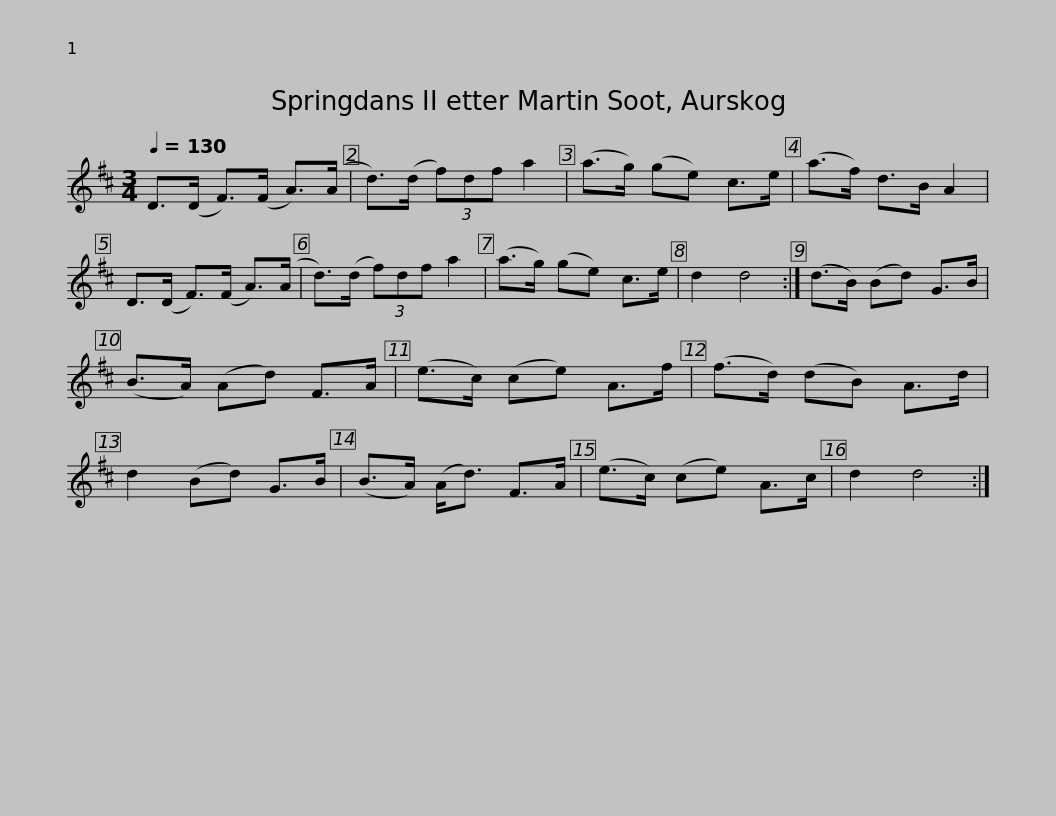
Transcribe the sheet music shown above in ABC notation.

X:1
L:1/8
Q:1/4=130
M:3/4
I:linebreak $
K:D
V:1 treble
V:1
 D>(D F>)(F A>)(A | d>)(d (3f)df a2 | (a>g) (ge) c>e | (a>f) d>B A2 |$ D>(D F>)(F A>)(A | %5
 d>)(d (3f)df a2 | (a>g) (ge) c>e | d2 d4 :|$ (d>B) (Bd) G>B | (B>A) (Ad) F>A | %10
 (e>c) (ce) A>f | (f>d) (dB) A>d |$ d2 (Bd) G>B | (B>A) (A<d) F>A | (e>c) (ce) A>c | %15
 d2 d4 :| %16
